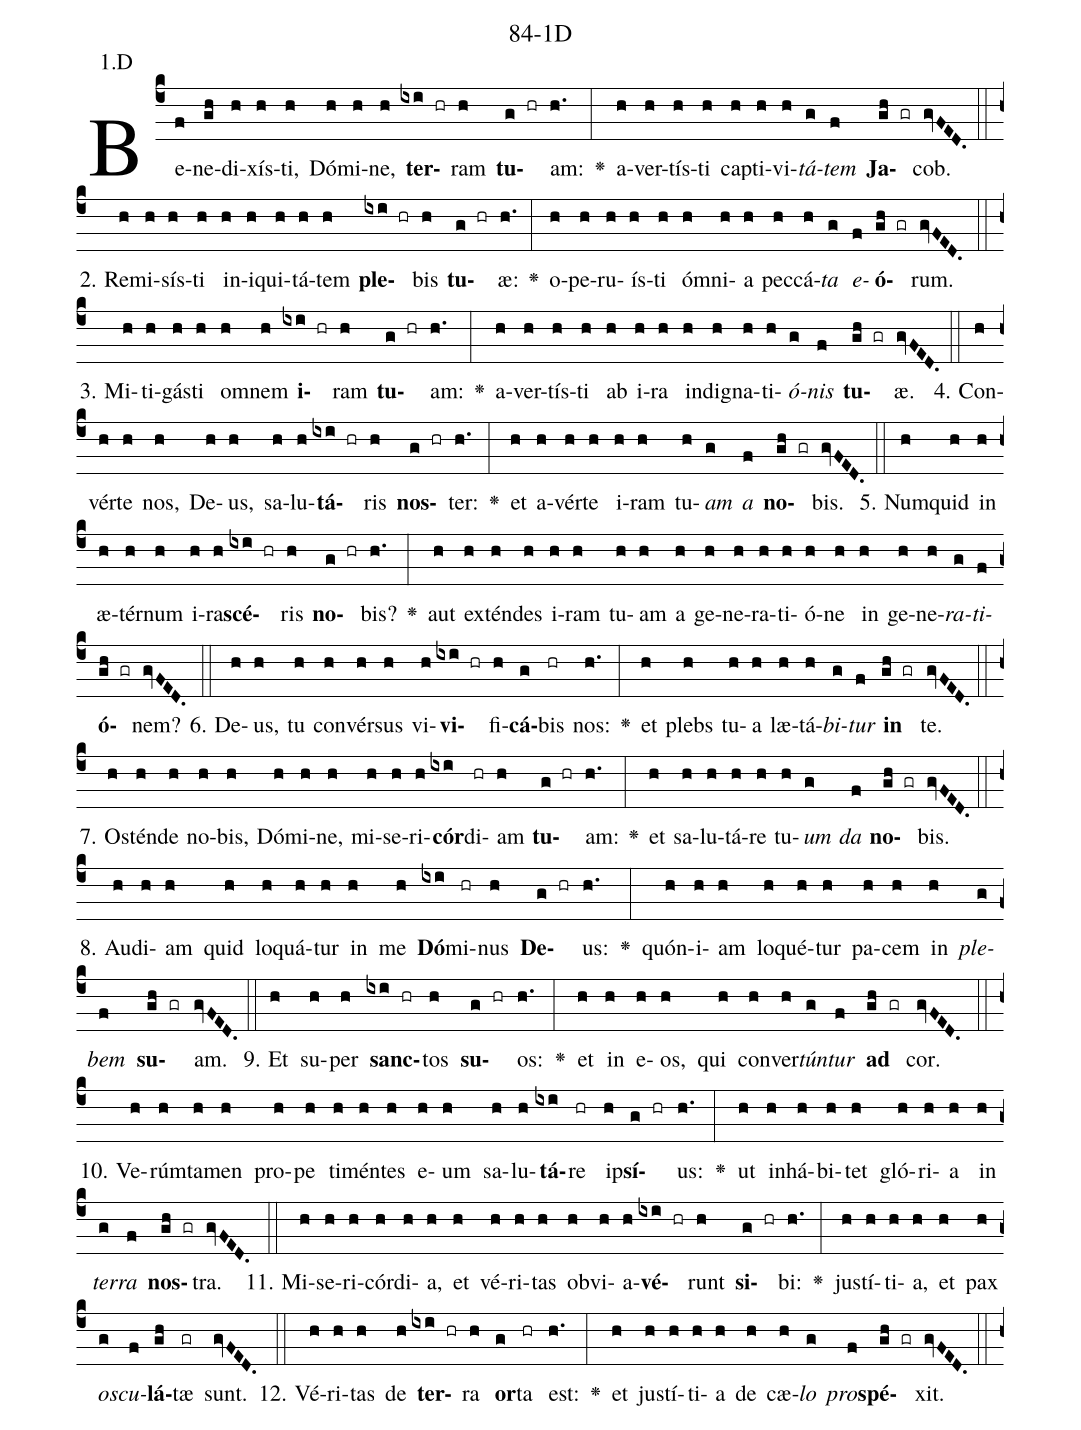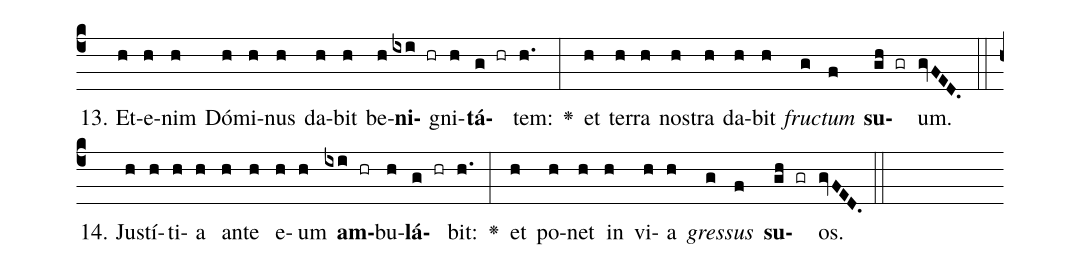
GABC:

name: 84-1D;
annotation: 1.D;
%%
(c4)Be(f)ne(gh)di(h)xís(h)ti,(h) Dó(h)mi(h)ne,(h) <b>ter</b>(ixi hr)ram(h) <b>tu</b>(g hr)am:(h.) <v>\greheightstar</v>(:) a(h)ver(h)tís(h)ti(h) cap(h)ti(h)vi(h)<i>tá</i>(g)<i>tem</i>(f) <b>Ja</b>(gh gr)cob.(gvFED.) (::)
2. Re(h)mi(h)sís(h)ti(h) in(h)i(h)qui(h)tá(h)tem(h) <b>ple</b>(ixi hr)bis(h) <b>tu</b>(g hr)æ:(h.) <v>\greheightstar</v>(:) o(h)pe(h)ru(h)ís(h)ti(h) óm(h)ni(h)a(h) pec(h)cá(h)<i>ta</i>(g) <i>e</i>(f)<b>ó</b>(gh gr)rum.(gvFED.) (::)
3. Mi(h)ti(h)gás(h)ti(h) om(h)nem(h) <b>i</b>(ixi hr)ram(h) <b>tu</b>(g hr)am:(h.) <v>\greheightstar</v>(:) a(h)ver(h)tís(h)ti(h) ab(h) i(h)ra(h) in(h)di(h)gna(h)ti(h)<i>ó</i>(g)<i>nis</i>(f) <b>tu</b>(gh gr)æ.(gvFED.) (::)
4. Con(h)vér(h)te(h) nos,(h) De(h)us,(h) sa(h)lu(h)<b>tá</b>(ixi hr)ris(h) <b>nos</b>(g hr)ter:(h.) <v>\greheightstar</v>(:) et(h) a(h)vér(h)te(h) i(h)ram(h) tu(h)<i>am</i>(g) <i>a</i>(f) <b>no</b>(gh gr)bis.(gvFED.) (::)
5. Num(h)quid(h) in(h) æ(h)tér(h)num(h) i(h)ra(h)<b>scé</b>(ixi hr)ris(h) <b>no</b>(g hr)bis?(h.) <v>\greheightstar</v>(:) aut(h) ex(h)tén(h)des(h) i(h)ram(h) tu(h)am(h) a(h) ge(h)ne(h)ra(h)ti(h)ó(h)ne(h) in(h) ge(h)ne(h)<i>ra</i>(g)<i>ti</i>(f)<b>ó</b>(gh gr)nem?(gvFED.) (::)
6. De(h)us,(h) tu(h) con(h)vér(h)sus(h) vi(h)<b>vi</b>(ixi hr)fi(h)<b>cá</b>(g)bis(hr) nos:(h.) <v>\greheightstar</v>(:) et(h) plebs(h) tu(h)a(h) læ(h)tá(h)<i>bi</i>(g)<i>tur</i>(f) <b>in</b>(gh gr) te.(gvFED.) (::)
7. Os(h)tén(h)de(h) no(h)bis,(h) Dó(h)mi(h)ne,(h) mi(h)se(h)ri(h)<b>cór</b>(ixi)di(hr)am(h) <b>tu</b>(g hr)am:(h.) <v>\greheightstar</v>(:) et(h) sa(h)lu(h)tá(h)re(h) tu(h)<i>um</i>(g) <i>da</i>(f) <b>no</b>(gh gr)bis.(gvFED.) (::)
8. Au(h)di(h)am(h) quid(h) lo(h)quá(h)tur(h) in(h) me(h) <b>Dó</b>(ixi)mi(hr)nus(h) <b>De</b>(g hr)us:(h.) <v>\greheightstar</v>(:) quón(h)i(h)am(h) lo(h)qué(h)tur(h) pa(h)cem(h) in(h) <i>ple</i>(g)<i>bem</i>(f) <b>su</b>(gh gr)am.(gvFED.) (::)
9. Et(h) su(h)per(h) <b>sanc</b>(ixi hr)tos(h) <b>su</b>(g hr)os:(h.) <v>\greheightstar</v>(:) et(h) in(h) e(h)os,(h) qui(h) con(h)ver(h)<i>tún</i>(g)<i>tur</i>(f) <b>ad</b>(gh gr) cor.(gvFED.) (::)
10. Ve(h)rúm(h)ta(h)men(h) pro(h)pe(h) ti(h)mén(h)tes(h) e(h)um(h) sa(h)lu(h)<b>tá</b>(ixi)re(hr) ip(h)<b>sí</b>(g hr)us:(h.) <v>\greheightstar</v>(:) ut(h) in(h)há(h)bi(h)tet(h) gló(h)ri(h)a(h) in(h) <i>ter</i>(g)<i>ra</i>(f) <b>nos</b>(gh gr)tra.(gvFED.) (::)
11. Mi(h)se(h)ri(h)cór(h)di(h)a,(h) et(h) vé(h)ri(h)tas(h) ob(h)vi(h)a(h)<b>vé</b>(ixi hr)runt(h) <b>si</b>(g hr)bi:(h.) <v>\greheightstar</v>(:) jus(h)tí(h)ti(h)a,(h) et(h) pax(h) <i>os</i>(g)<i>cu</i>(f)<b>lá</b>(gh)tæ(gr) sunt.(gvFED.) (::)
12. Vé(h)ri(h)tas(h) de(h) <b>ter</b>(ixi hr)ra(h) <b>or</b>(g)ta(hr) est:(h.) <v>\greheightstar</v>(:) et(h) jus(h)tí(h)ti(h)a(h) de(h) cæ(h)<i>lo</i>(g) <i>pro</i>(f)<b>spé</b>(gh gr)xit.(gvFED.) (::)
13. Et(h)e(h)nim(h) Dó(h)mi(h)nus(h) da(h)bit(h) be(h)<b>ni</b>(ixi hr)gni(h)<b>tá</b>(g hr)tem:(h.) <v>\greheightstar</v>(:) et(h) ter(h)ra(h) nos(h)tra(h) da(h)bit(h) <i>fruc</i>(g)<i>tum</i>(f) <b>su</b>(gh gr)um.(gvFED.) (::)
14. Jus(h)tí(h)ti(h)a(h) an(h)te(h) e(h)um(h) <b>am</b>(ixi hr)bu(h)<b>lá</b>(g hr)bit:(h.) <v>\greheightstar</v>(:) et(h) po(h)net(h) in(h) vi(h)a(h) <i>gres</i>(g)<i>sus</i>(f) <b>su</b>(gh gr)os.(gvFED.) (::)
